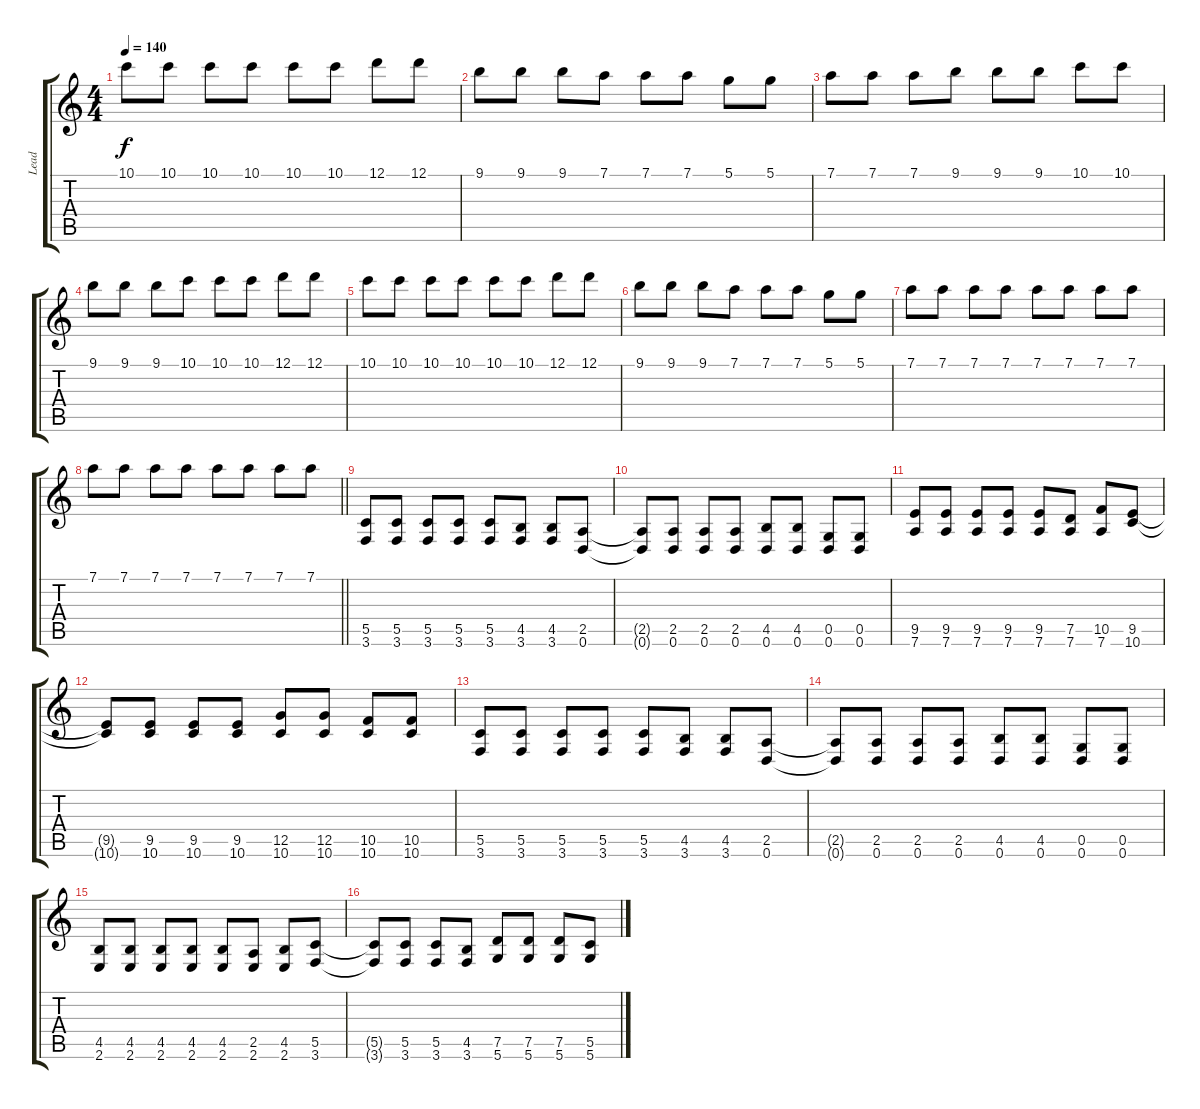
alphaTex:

\track ("Lead" "Lead") {instrument distortionguitar}
\staff {score tabs}
\tuning (D4 A3 F3 C3 G2 D2) {hide}
\ts (4 4)
\tempo 140
\clef g2
\ks c
10.1.8{dy f} 10.1.8 10.1.8 10.1.8 10.1.8 10.1.8 12.1.8 12.1.8 |
9.1.8 9.1.8 9.1.8 7.1.8 7.1.8 7.1.8 5.1.8 5.1.8 |
7.1.8 7.1.8 7.1.8 9.1.8 9.1.8 9.1.8 10.1.8 10.1.8 |
9.1.8 9.1.8 9.1.8 10.1.8 10.1.8 10.1.8 12.1.8 12.1.8 |
10.1.8 10.1.8 10.1.8 10.1.8 10.1.8 10.1.8 12.1.8 12.1.8 |
9.1.8 9.1.8 9.1.8 7.1.8 7.1.8 7.1.8 5.1.8 5.1.8 |
7.1.8 7.1.8 7.1.8 7.1.8 7.1.8 7.1.8 7.1.8 7.1.8 |
\barLineRight lightlight
7.1.8 7.1.8 7.1.8 7.1.8 7.1.8 7.1.8 7.1.8 7.1.8 |
\section ("" "")
(5.5 3.6).8 (5.5 3.6).8 (5.5 3.6).8 (5.5 3.6).8 (5.5 3.6).8 (4.5 3.6).8 (4.5 3.6).8 (2.5 0.6).8 |
(2.5{t} 0.6{t}).8 (2.5 0.6).8 (2.5 0.6).8 (2.5 0.6).8 (4.5 0.6).8 (4.5 0.6).8 (0.5 0.6).8 (0.5 0.6).8 |
(9.5 7.6).8 (9.5 7.6).8 (9.5 7.6).8 (9.5 7.6).8 (9.5 7.6).8 (7.5 7.6).8 (10.5 7.6).8 (9.5 10.6).8 |
(9.5{t} 10.6{t}).8 (9.5 10.6).8 (9.5 10.6).8 (9.5 10.6).8 (12.5 10.6).8 (12.5 10.6).8 (10.5 10.6).8 (10.5 10.6).8 |
(5.5 3.6).8 (5.5 3.6).8 (5.5 3.6).8 (5.5 3.6).8 (5.5 3.6).8 (4.5 3.6).8 (4.5 3.6).8 (2.5 0.6).8 |
(2.5{t} 0.6{t}).8 (2.5 0.6).8 (2.5 0.6).8 (2.5 0.6).8 (4.5 0.6).8 (4.5 0.6).8 (0.5 0.6).8 (0.5 0.6).8 |
(4.5 2.6).8 (4.5 2.6).8 (4.5 2.6).8 (4.5 2.6).8 (4.5 2.6).8 (2.5 2.6).8 (4.5 2.6).8 (5.5 3.6).8 |
(5.5{t} 3.6{t}).8 (5.5 3.6).8 (5.5 3.6).8 (4.5 3.6).8 (7.5 5.6).8 (7.5 5.6).8 (7.5 5.6).8 (5.5 5.6).8
